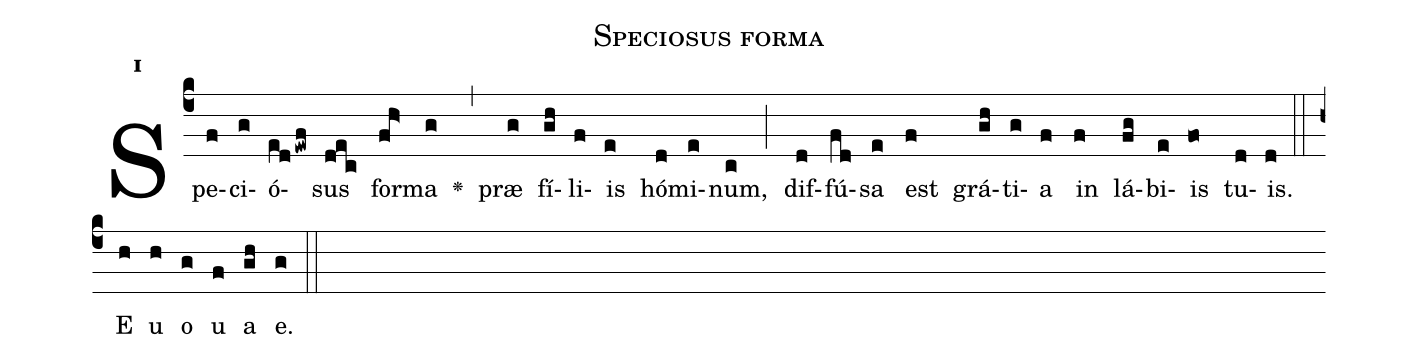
name:Speciosus forma;
office-part:Antiphona;
mode:1;
%%
initial-style: 1;
name: Speciosus forma;
book: Antiphonae & Responsoria/Tomus III, p. 40;
occasion: Psalterium Hebdomada II Feria II;
office-part: Vesperae Ant 1;
user-notes: ;
commentary: ;
annotation: 1g;
centering-scheme: english;
fontsize: 12;
font: OFLSortsMillGoudy;
height: 11;
width: 4.5;
%%
(c4)Spe(f)ci(g)ó(edewf)sus(dec) for(fh>)ma(g) <v>\greheightstar</v>(,) præ(g) fí(gh)li(f)is(e) hó(d)mi(e)num,(c) (;) dif(d)fú(fd)sa(e) est(f) grá(gh)ti(g)a(f) in(f) lá(fg)bi(e)is(fo) tu(d)is.(d) (::)
E(h) u(h) o(g) u(f) a(gh) e.(g) (::)
